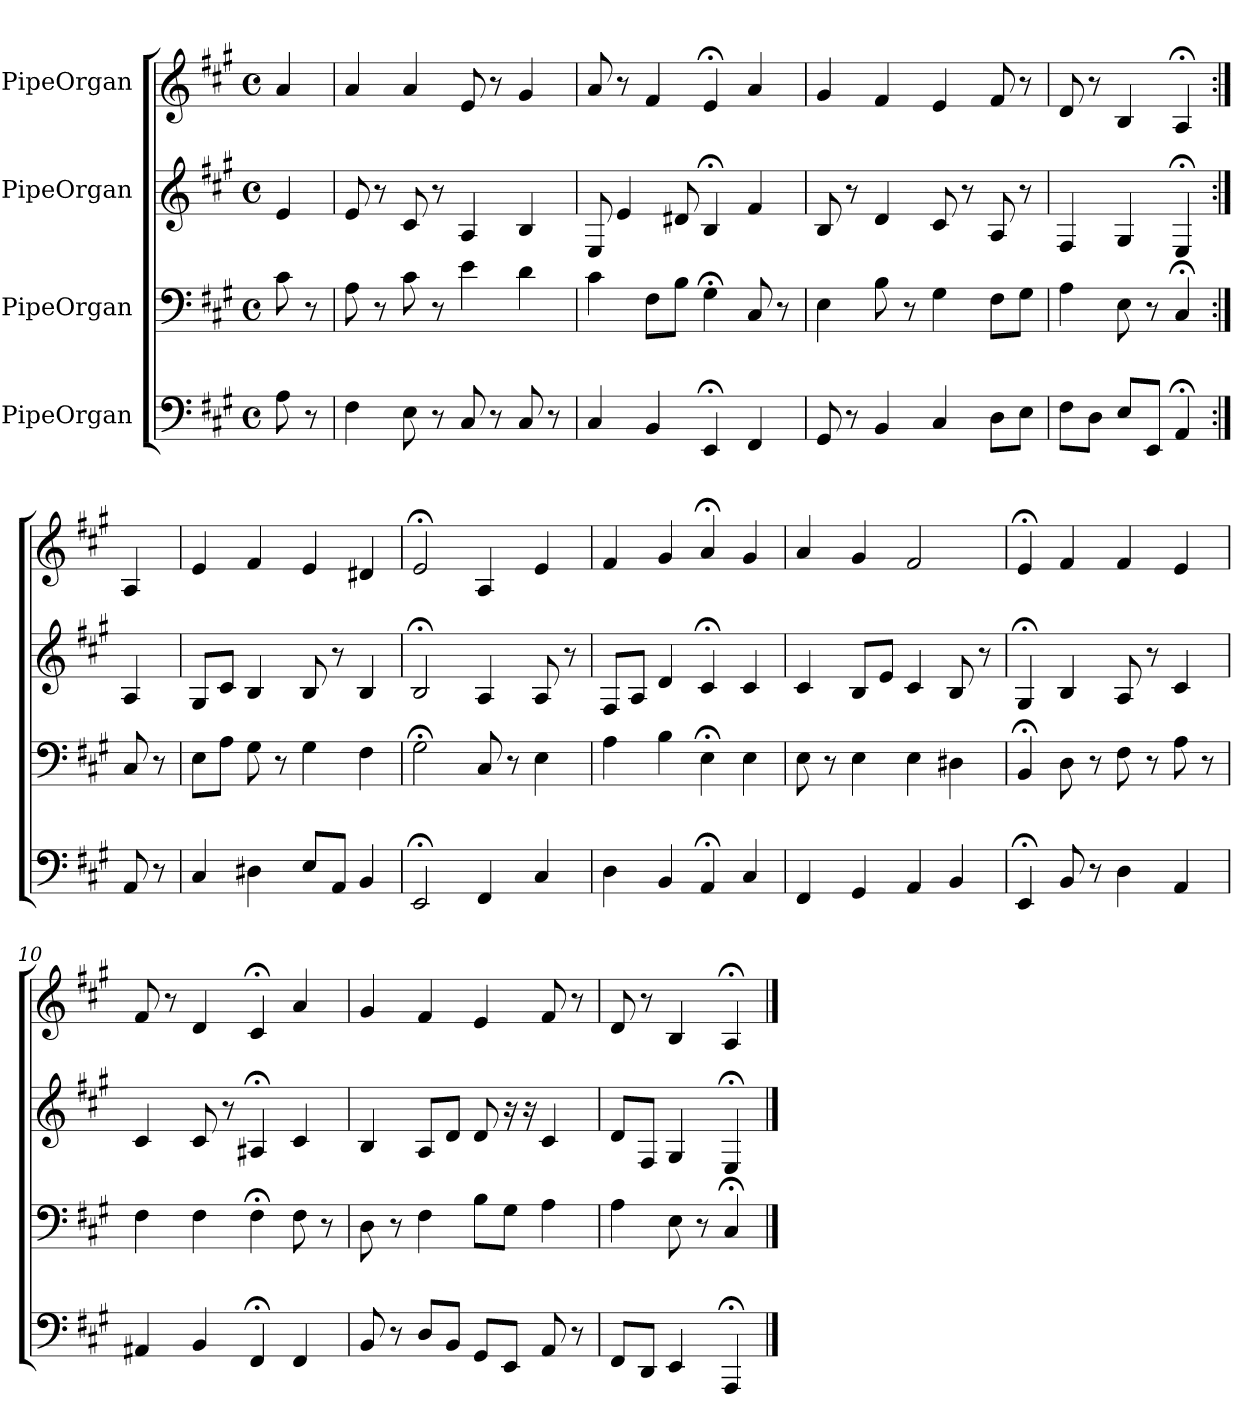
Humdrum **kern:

**kern	**kern	**kern	**kern
*part4	*part3	*part2	*part1
*staff4	*staff3	*staff2	*staff1
*I"PipeOrgan	*I"PipeOrgan	*I"PipeOrgan	*I"PipeOrgan
*k[f#c#g#]	*k[f#c#g#]	*k[f#c#g#]	*k[f#c#g#]
*A:	*A:	*A:	*A:
*M4/4	*M4/4	*M4/4	*M4/4
*met(c)	*met(c)	*met(c)	*met(c)
*MM60	*MM60	*MM60	*MM60
=	=	=	=
8A	8c#	4e	4a
8r	8r	.	.
=1	=1	=1	=1
4F#	8A	8e	4a
.	8r	8r	.
8E	8c#	8c#	4a
8r	8r	8r	.
8C#	4e	4A	8e
8r	.	.	8r
8C#	4d	4B	4g#
8r	.	.	.
=2	=2	=2	=2
4C#	4c#	8E	8a
.	.	4e	8r
4BB	8F#L	.	4f#
.	8BJ	8d#X	.
4EE;<	4G#;<	4B;<	4e;<
4FF#	8C#	4f#	4a
.	8r	.	.
=3	=3	=3	=3
8GG#	4E	8B	4g#
8r	.	8r	.
4BB	8B	4d	4f#
.	8r	.	.
4C#	4G#	8c#	4e
.	.	8r	.
8DL	8F#L	8A	8f#
8EJ	8G#J	8r	8r
=4	=4	=4	=4
8F#L	4A	4F#	8d
8DJ	.	.	8r
8EL	8E	4G#	4B
8EEJ	8r	.	.
4AA;<	4C#;<	4E;<	4A;<
=:|!	=:|!	=:|!	=:|!
8AA	8C#	4A	4A
8r	8r	.	.
=5	=5	=5	=5
4C#	8EL	8G#L	4e
.	8AJ	8c#J	.
4D#X	8G#	4B	4f#
.	8r	.	.
8EL	4G#	8B	4e
8AAJ	.	8r	.
4BB	4F#	4B	4d#X
=6	=6	=6	=6
2EE;<	2G#;<	2B;<	2e;<
4FF#	8C#	4A	4A
.	8r	.	.
4C#	4E	8A	4e
.	.	8r	.
=7	=7	=7	=7
4D	4A	8F#L	4f#
.	.	8AJ	.
4BB	4B	4d	4g#
4AA;<	4E;<	4c#;<	4a;<
4C#	4E	4c#	4g#
=8	=8	=8	=8
4FF#	8E	4c#	4a
.	8r	.	.
4GG#	4E	8BL	4g#
.	.	8eJ	.
4AA	4E	4c#	2f#
4BB	4D#X	8B	.
.	.	8r	.
=9	=9	=9	=9
4EE;<	4BB;<	4G#;<	4e;<
8BB	8D	4B	4f#
8r	8r	.	.
4D	8F#	8A	4f#
.	8r	8r	.
4AA	8A	4c#	4e
.	8r	.	.
=10	=10	=10	=10
4AA#X	4F#	4c#	8f#
.	.	.	8r
4BB	4F#	8c#	4d
.	.	8r	.
4FF#;<	4F#;<	4A#X;<	4c#;<
4FF#	8F#	4c#	4a
.	8r	.	.
=11	=11	=11	=11
8BB	8D	4B	4g#
8r	8r	.	.
8DL	4F#	8AL	4f#
8BBJ	.	8dJ	.
8GG#L	8BL	8d	4e
8EEJ	8G#J	16r	.
.	.	16r	.
8AA	4A	4c#	8f#
8r	.	.	8r
=12	=12	=12	=12
8FF#L	4A	8dL	8d
8DDJ	.	8F#J	8r
4EE	8E	4G#	4B
.	8r	.	.
4AAA;<	4C#;<	4E;<	4A;<
==	==	==	==
*-	*-	*-	*-
